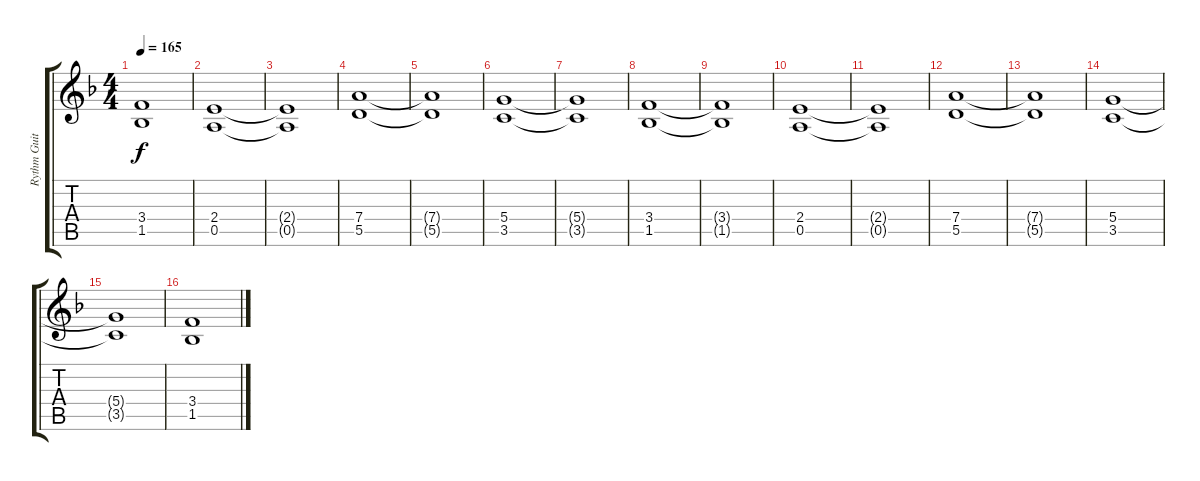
\track ("Rythm Guitar II" "Rythm Guit") {instrument distortionguitar}
\staff {score tabs}
\tuning (E4 B3 G3 D3 A2 E2) {hide}
\ts (4 4)
\tempo 165
\clef g2
\ks f
(3.4{t} 1.5{t}).1{dy f} |
(2.4 0.5).1 |
(2.4{t} 0.5{t}).1 |
\section ("" "")
(7.4 5.5).1 |
(7.4{t} 5.5{t}).1 |
(5.4 3.5).1 |
(5.4{t} 3.5{t}).1 |
(3.4 1.5).1 |
(3.4{t} 1.5{t}).1 |
(2.4 0.5).1 |
(2.4{t} 0.5{t}).1 |
\section ("" "")
(7.4 5.5).1 |
(7.4{t} 5.5{t}).1 |
(5.4 3.5).1 |
(5.4{t} 3.5{t}).1 |
(3.4 1.5).1
